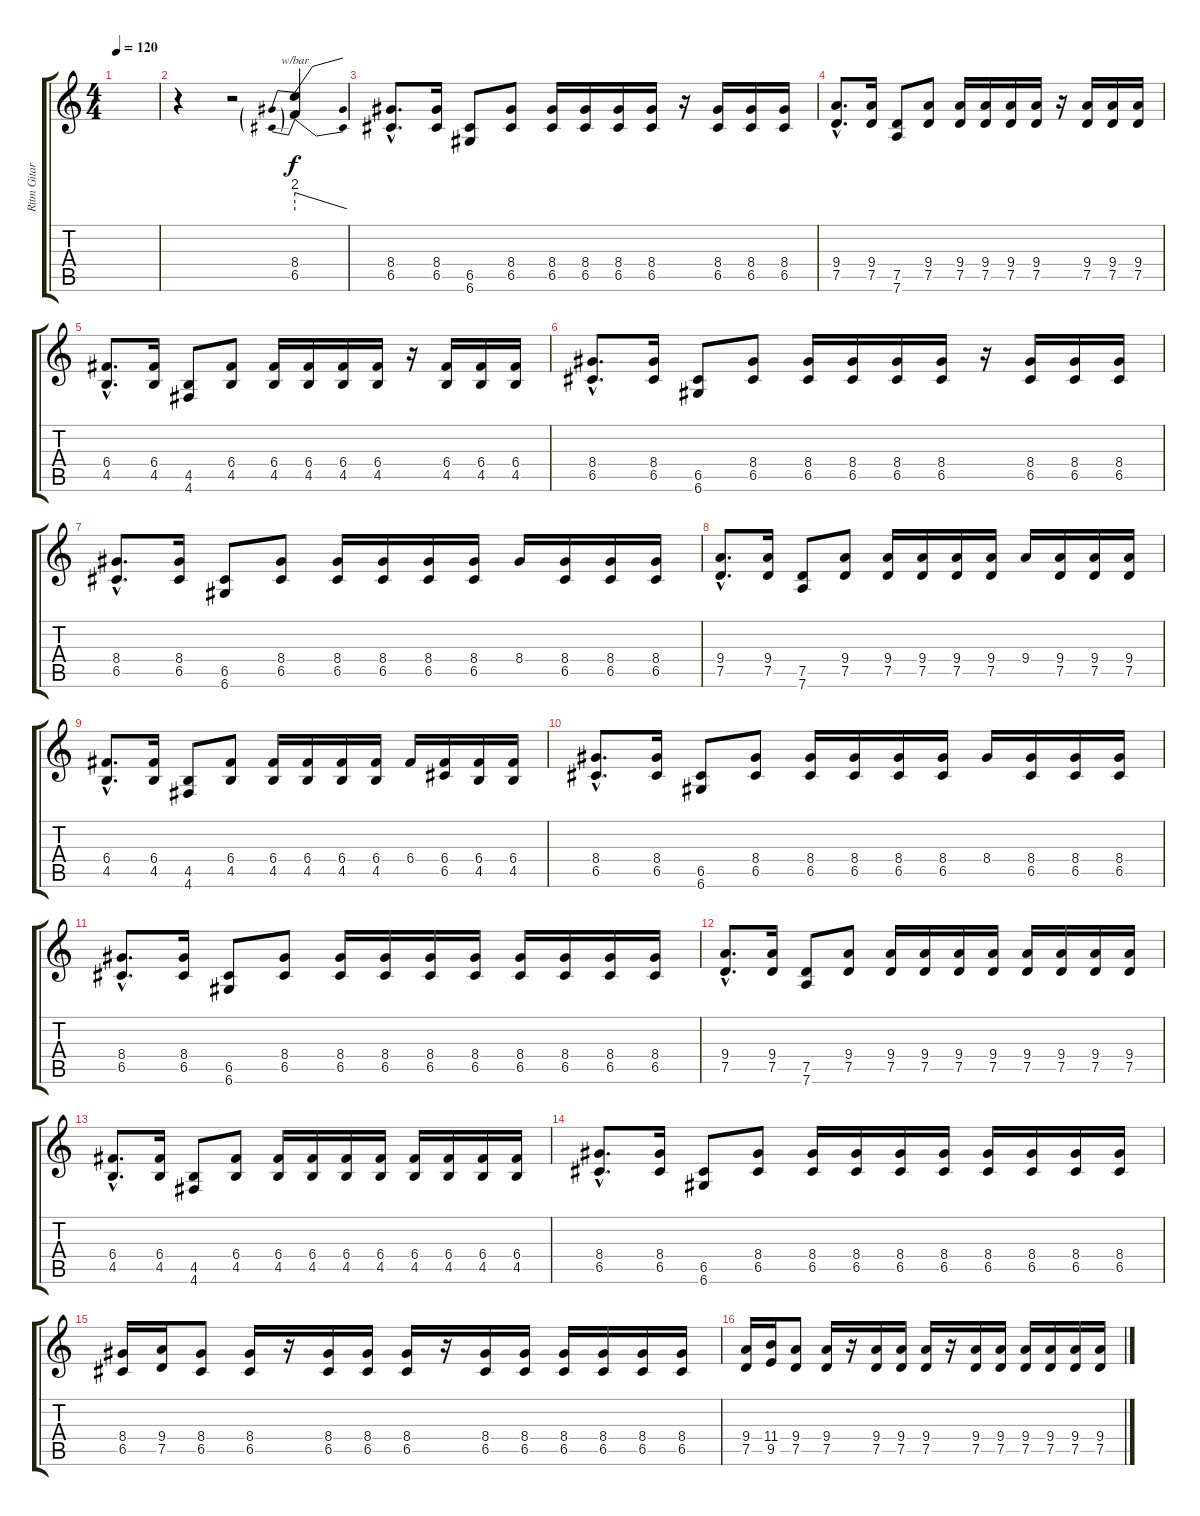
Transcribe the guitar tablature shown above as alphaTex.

\track ("Ritm Gitar" "Ritm Gitar") {instrument distortionguitar}
\staff {score tabs}
\tuning (D4 A3 F3 C3 G2 D2) {hide}
\ts (4 4)
\tempo 120
\clef g2
\ks c
|
r.4 r.2 (8.4 6.5).4{tbe (predivedive default 0 8 60 0)} |
(8.4{hac} 6.5{hac}).8{d} (8.4 6.5).16 (6.5 6.6).8 (8.4 6.5).8 (8.4 6.5).16 (8.4 6.5).16 (8.4 6.5).16 (8.4 6.5).16 r.16 (8.4 6.5).16 (8.4 6.5).16 (8.4 6.5).16 |
(9.4{hac} 7.5{hac}).8{d} (9.4 7.5).16 (7.5 7.6).8 (9.4 7.5).8 (9.4 7.5).16 (9.4 7.5).16 (9.4 7.5).16 (9.4 7.5).16 r.16 (9.4 7.5).16 (9.4 7.5).16 (9.4 7.5).16 |
(6.4{hac} 4.5{hac}).8{d} (6.4 4.5).16 (4.5 4.6).8 (6.4 4.5).8 (6.4 4.5).16 (6.4 4.5).16 (6.4 4.5).16 (6.4 4.5).16 r.16 (6.4 4.5).16 (6.4 4.5).16 (6.4 4.5).16 |
(8.4{hac} 6.5{hac}).8{d} (8.4 6.5).16 (6.5 6.6).8 (8.4 6.5).8 (8.4 6.5).16 (8.4 6.5).16 (8.4 6.5).16 (8.4 6.5).16 r.16 (8.4 6.5).16 (8.4 6.5).16 (8.4 6.5).16 |
(8.4{hac} 6.5{hac}).8{d} (8.4 6.5).16 (6.5 6.6).8 (8.4 6.5).8 (8.4 6.5).16 (8.4 6.5).16 (8.4 6.5).16 (8.4 6.5).16 8.4.16 (8.4 6.5).16 (8.4 6.5).16 (8.4 6.5).16 |
(9.4{hac} 7.5{hac}).8{d} (9.4 7.5).16 (7.5 7.6).8 (9.4 7.5).8 (9.4 7.5).16 (9.4 7.5).16 (9.4 7.5).16 (9.4 7.5).16 9.4.16 (9.4 7.5).16 (9.4 7.5).16 (9.4 7.5).16 |
(6.4{hac} 4.5{hac}).8{d} (6.4 4.5).16 (4.5 4.6).8 (6.4 4.5).8 (6.4 4.5).16 (6.4 4.5).16 (6.4 4.5).16 (6.4 4.5).16 6.4.16 (6.4 6.5).16 (6.4 4.5).16 (6.4 4.5).16 |
(8.4{hac} 6.5{hac}).8{d} (8.4 6.5).16 (6.5 6.6).8 (8.4 6.5).8 (8.4 6.5).16 (8.4 6.5).16 (8.4 6.5).16 (8.4 6.5).16 8.4.16 (8.4 6.5).16 (8.4 6.5).16 (8.4 6.5).16 |
(8.4{hac} 6.5{hac}).8{d} (8.4 6.5).16 (6.5 6.6).8 (8.4 6.5).8 (8.4 6.5).16 (8.4 6.5).16 (8.4 6.5).16 (8.4 6.5).16 (8.4 6.5).16 (8.4 6.5).16 (8.4 6.5).16 (8.4 6.5).16 |
(9.4{hac} 7.5{hac}).8{d} (9.4 7.5).16 (7.5 7.6).8 (9.4 7.5).8 (9.4 7.5).16 (9.4 7.5).16 (9.4 7.5).16 (9.4 7.5).16 (9.4 7.5).16 (9.4 7.5).16 (9.4 7.5).16 (9.4 7.5).16 |
(6.4{hac} 4.5{hac}).8{d} (6.4 4.5).16 (4.5 4.6).8 (6.4 4.5).8 (6.4 4.5).16 (6.4 4.5).16 (6.4 4.5).16 (6.4 4.5).16 (6.4 4.5).16 (6.4 4.5).16 (6.4 4.5).16 (6.4 4.5).16 |
(8.4{hac} 6.5{hac}).8{d} (8.4 6.5).16 (6.5 6.6).8 (8.4 6.5).8 (8.4 6.5).16 (8.4 6.5).16 (8.4 6.5).16 (8.4 6.5).16 (8.4 6.5).16 (8.4 6.5).16 (8.4 6.5).16 (8.4 6.5).16 |
(8.4 6.5).16 (9.4 7.5).16 (8.4 6.5).8 (8.4 6.5).16 r.16 (8.4 6.5).16 (8.4 6.5).16 (8.4 6.5).16 r.16 (8.4 6.5).16 (8.4 6.5).16 (8.4 6.5).16 (8.4 6.5).16 (8.4 6.5).16 (8.4 6.5).16 |
(9.4 7.5).16 (11.4 9.5).16 (9.4 7.5).8 (9.4 7.5).16 r.16 (9.4 7.5).16 (9.4 7.5).16 (9.4 7.5).16 r.16 (9.4 7.5).16 (9.4 7.5).16 (9.4 7.5).16 (9.4 7.5).16 (9.4 7.5).16 (9.4 7.5).16
